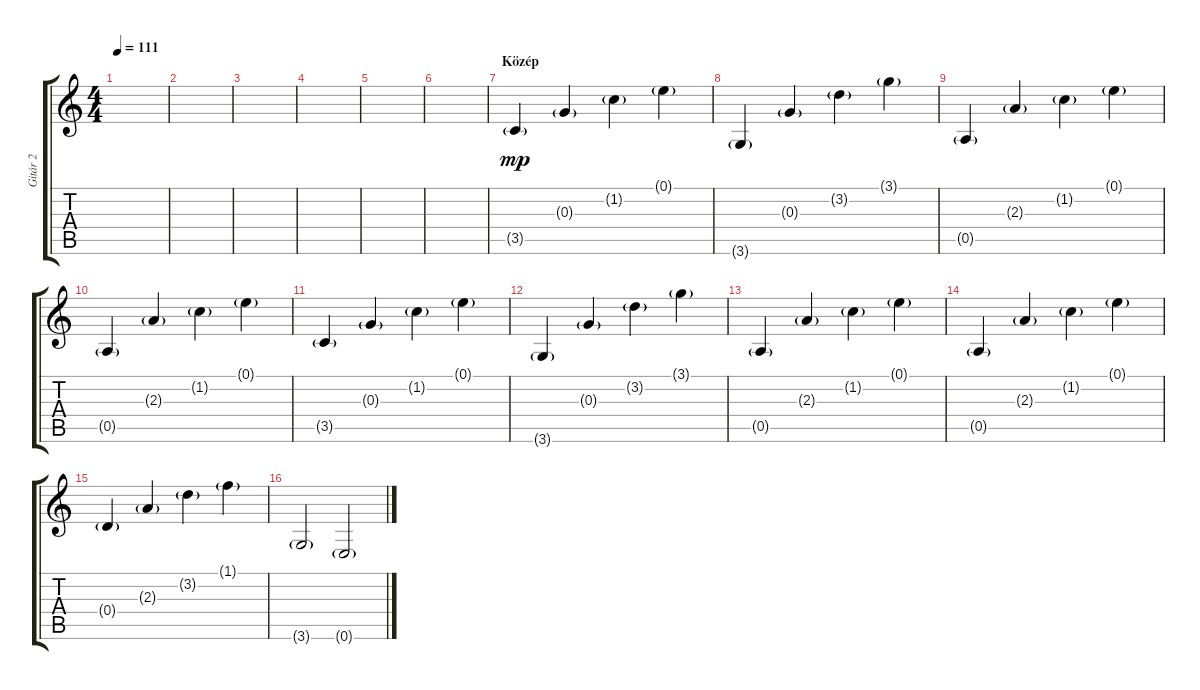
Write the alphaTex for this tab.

\track ("Gitár 2" "Gitár 2") {instrument distortionguitar}
\staff {score tabs}
\tuning (E4 B3 G3 D3 A2 E2) {hide}
\ts (4 4)
\tempo 111
\clef g2
\ks c
|
|
|
|
|
|
\section ("" "Közép")
3.5{g}.4{dy mp instrument electricguitarjazz} 0.3{g}.4 1.2{g}.4 0.1{g}.4 |
3.6{g}.4 0.3{g}.4 3.2{g}.4 3.1{g}.4 |
0.5{g}.4 2.3{g}.4 1.2{g}.4 0.1{g}.4 |
0.5{g}.4 2.3{g}.4 1.2{g}.4 0.1{g}.4 |
3.5{g}.4 0.3{g}.4 1.2{g}.4 0.1{g}.4 |
3.6{g}.4 0.3{g}.4 3.2{g}.4 3.1{g}.4 |
0.5{g}.4 2.3{g}.4 1.2{g}.4 0.1{g}.4 |
0.5{g}.4 2.3{g}.4 1.2{g}.4 0.1{g}.4 |
0.4{g}.4 2.3{g}.4 3.2{g}.4 1.1{g}.4 |
3.6{g}.2 0.6{g}.2
